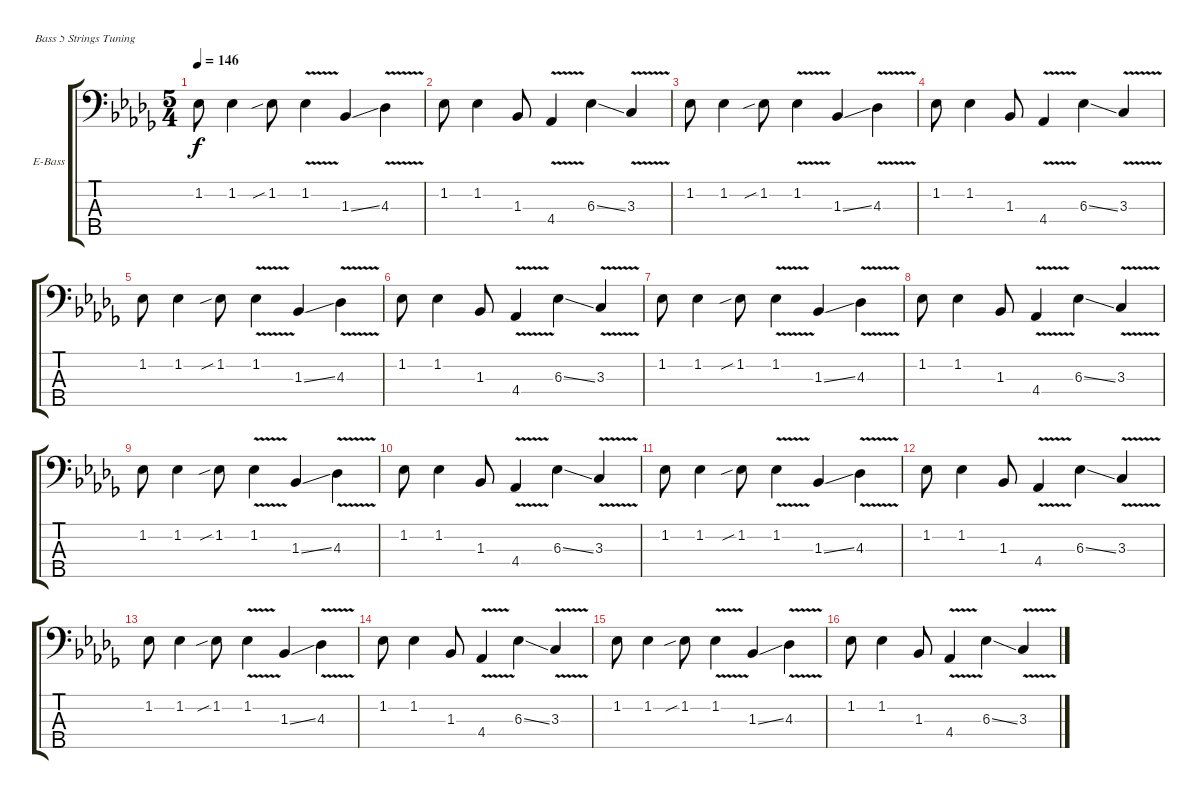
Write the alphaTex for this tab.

\bracketExtendMode groupsimilarinstruments
\firstSystemTrackNameOrientation horizontal
\otherSystemsTrackNameOrientation horizontal
\track ("Ron Carter Bass" "E-Bass") {instrument electricbassfinger}
\staff {score tabs}
\tuning (G2 D2 A1 E1 B0)
\ts (5 4)
\tempo 146
\clef f4
\ks db
1.2.8{dy f} 1.2.4 1.2{sib}.8 1.2{v}.4 1.3{ss}.4 4.3{v}.4 |
1.2.8 1.2.4 1.3.8 4.4{v}.4 6.3{ss}.4 3.3{v}.4 |
1.2.8 1.2.4 1.2{sib}.8 1.2{v}.4 1.3{ss}.4 4.3{v}.4 |
1.2.8 1.2.4 1.3.8 4.4{v}.4 6.3{ss}.4 3.3{v}.4 |
1.2.8 1.2.4 1.2{sib}.8 1.2{v}.4 1.3{ss}.4 4.3{v}.4 |
1.2.8 1.2.4 1.3.8 4.4{v}.4 6.3{ss}.4 3.3{v}.4 |
1.2.8 1.2.4 1.2{sib}.8 1.2{v}.4 1.3{ss}.4 4.3{v}.4 |
1.2.8 1.2.4 1.3.8 4.4{v}.4 6.3{ss}.4 3.3{v}.4 |
1.2.8 1.2.4 1.2{sib}.8 1.2{v}.4 1.3{ss}.4 4.3{v}.4 |
1.2.8 1.2.4 1.3.8 4.4{v}.4 6.3{ss}.4 3.3{v}.4 |
1.2.8 1.2.4 1.2{sib}.8 1.2{v}.4 1.3{ss}.4 4.3{v}.4 |
1.2.8 1.2.4 1.3.8 4.4{v}.4 6.3{ss}.4 3.3{v}.4 |
1.2.8 1.2.4 1.2{sib}.8 1.2{v}.4 1.3{ss}.4 4.3{v}.4 |
1.2.8 1.2.4 1.3.8 4.4{v}.4 6.3{ss}.4 3.3{v}.4 |
1.2.8 1.2.4 1.2{sib}.8 1.2{v}.4 1.3{ss}.4 4.3{v}.4 |
1.2.8 1.2.4 1.3.8 4.4{v}.4 6.3{ss}.4 3.3{v}.4
